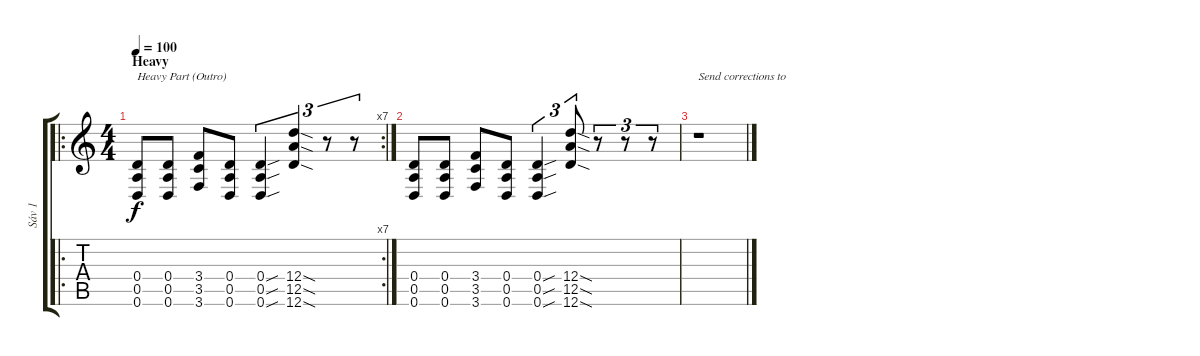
\track ("Sáv 1" "Sáv 1") {instrument distortionguitar}
\staff {score tabs}
\tuning (E4 B3 G3 D3 A2 D2) {hide}
\ro
\rc 7
\ts (4 4)
\section ("" "Heavy")
\tempo 100
\clef g2
\ks c
(0.4 0.5 0.6).8{txt "Heavy Part (Outro)" dy f} (0.4 0.5 0.6).8 (3.4 3.5 3.6).8 (0.4 0.5 0.6).8 (0.4{sou} 0.5{sou} 0.6{sou}).4{tu (3 2)} (12.4{sod} 12.5{sod} 12.6{sod}).4{tu (3 2)} r.8{tu (3 2)} r.8{tu (3 2)} |
(0.4 0.5 0.6).8 (0.4 0.5 0.6).8 (3.4 3.5 3.6).8 (0.4 0.5 0.6).8 (0.4{sou} 0.5{sou} 0.6{sou}).4{tu (3 2)} (12.4{sod} 12.5{sod} 12.6{sod}).8{tu (3 2)} r.8{tu (3 2)} r.8{tu (3 2)} r.8{tu (3 2)} |
r.1{txt "Send corrections to"}
